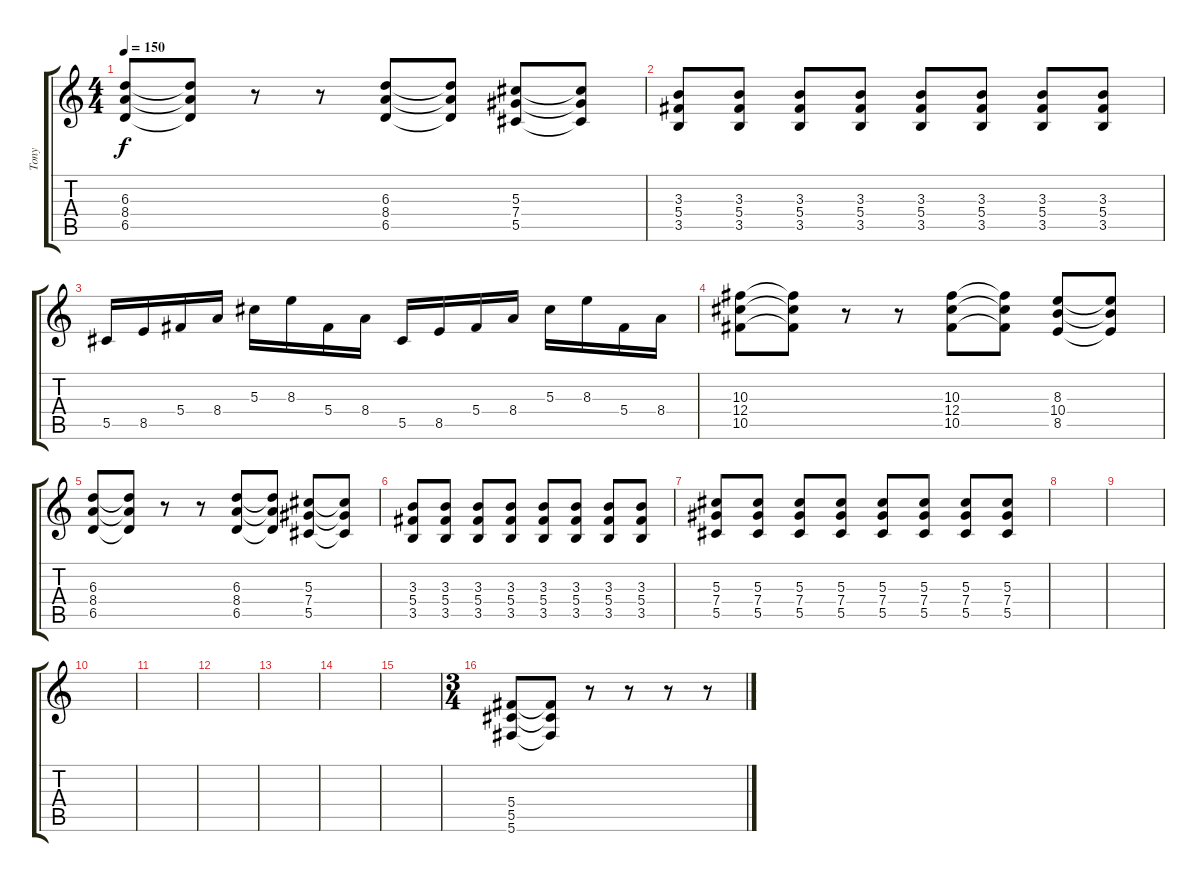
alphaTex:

\track ("Tony" "Tony") {instrument distortionguitar}
\staff {score tabs}
\tuning (Db4 C4 Ab3 Db3 Ab2 Db2) {hide}
\ts (4 4)
\tempo 150
\clef g2
\ks c
(6.3 8.4 6.5).8{dy f} (6.3{t} 8.4{t} 6.5{t}).8 r.8 r.8 (6.3 8.4 6.5).8 (6.3{t} 8.4{t} 6.5{t}).8 (5.3 7.4 5.5).8 (5.3{t} 7.4{t} 5.5{t}).8 |
(3.3 5.4 3.5).8 (3.3 5.4 3.5).8 (3.3 5.4 3.5).8 (3.3 5.4 3.5).8 (3.3 5.4 3.5).8 (3.3 5.4 3.5).8 (3.3 5.4 3.5).8 (3.3 5.4 3.5).8 |
5.5.16 8.5.16 5.4.16 8.4.16 5.3.16 8.3.16 5.4.16 8.4.16 5.5.16 8.5.16 5.4.16 8.4.16 5.3.16 8.3.16 5.4.16 8.4.16 |
(10.3 12.4 10.5).8 (10.3{t} 12.4{t} 10.5{t}).8 r.8 r.8 (10.3 12.4 10.5).8 (10.3{t} 12.4{t} 10.5{t}).8 (8.3 10.4 8.5).8 (8.3{t} 10.4{t} 8.5{t}).8 |
(6.3 8.4 6.5).8 (6.3{t} 8.4{t} 6.5{t}).8 r.8 r.8 (6.3 8.4 6.5).8 (6.3{t} 8.4{t} 6.5{t}).8 (5.3 7.4 5.5).8 (5.3{t} 7.4{t} 5.5{t}).8 |
(3.3 5.4 3.5).8 (3.3 5.4 3.5).8 (3.3 5.4 3.5).8 (3.3 5.4 3.5).8 (3.3 5.4 3.5).8 (3.3 5.4 3.5).8 (3.3 5.4 3.5).8 (3.3 5.4 3.5).8 |
(5.3 7.4 5.5).8 (5.3 7.4 5.5).8 (5.3 7.4 5.5).8 (5.3 7.4 5.5).8 (5.3 7.4 5.5).8 (5.3 7.4 5.5).8 (5.3 7.4 5.5).8 (5.3 7.4 5.5).8 |
|
|
|
|
|
|
|
|
\ts (3 4)
(5.4 5.5 5.6).8 (5.4{t} 5.5{t} 5.6{t}).8 r.8 r.8 r.8 r.8
